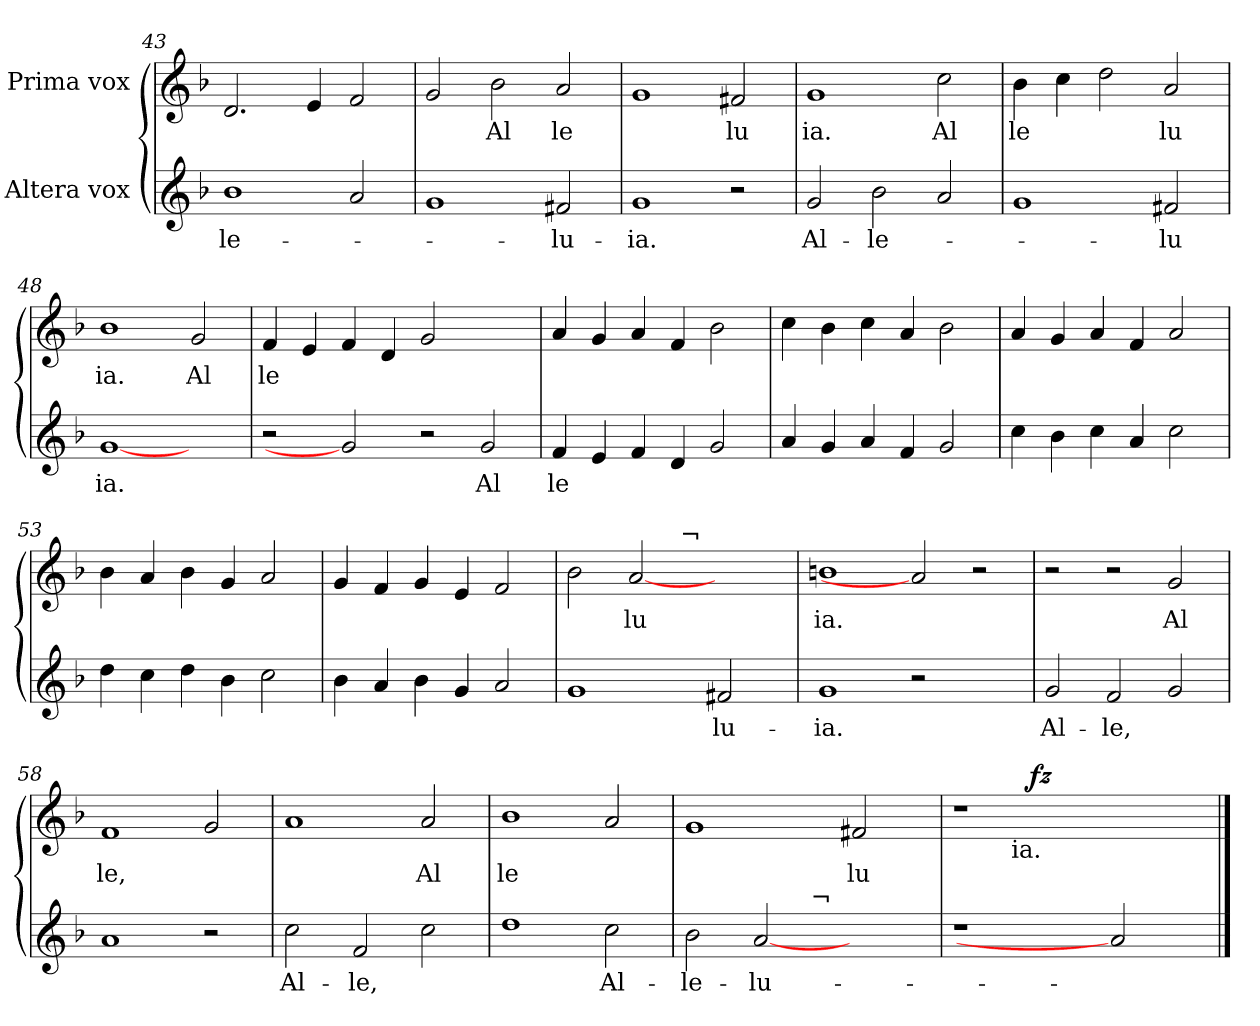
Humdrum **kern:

**kern	**text	**kern	**text	**dynam
*part2	*part2	*part1	*part1	*part1
*staff2	*staff2	*staff1	*staff1	*staff1
*I"Altera vox	*	*I"Prima vox	*	*
*clefG2	*	*clefG2	*	*
*k[b-]	*	*k[b-]	*	*
*F:	*	*F:	*	*
=43	=43	=43	=43	=43
!	!LO:LY:b	!	!	!
1b-	-le-	2.d/	.	.
.	.	4e/	.	.
2a/	.	2f/	.	.
=44	=44	=44	=44	=44
1g	.	2g/	.	.
!	!	!	!LO:LY:b	!
.	.	2b-\	Al	.
!	!LO:LY:b	!	!LO:LY:b	!
2f#X/	-lu-	2a/	le	.
=45	=45	=45	=45	=45
!	!LO:LY:b	!	!	!
1g	-ia.	1g	.	.
!	!	!	!LO:LY:b	!
2r	.	2f#X/	lu	.
=46	=46	=46	=46	=46
!	!LO:LY:b	!	!LO:LY:b	!
2g/	Al-	1g	ia.	.
!	!LO:LY:b	!	!	!
2b-\	-le-	.	.	.
!	!	!	!LO:LY:b	!
2a/	.	2cc\	Al	.
!!LO:LB:g=z
=47	=47	=47	=47	=47
!	!	!	!LO:LY:b	!
1g	.	4b-\	le	.
.	.	4cc\	.	.
.	.	2dd\	.	.
!	!LO:LY:b	!	!LO:LY:b	!
2f#X/	-lu	2a/	lu	.
=48	=48	=48	=48	=48
!	!LO:LY:b	!	!LO:LY:b	!
[1g	ia.	1b-	ia.	.
!	!	!	!LO:LY:b	!
2ryy	.	2g/	Al	.
=49	=49	=49	=49	=49
!	!	!	!LO:LY:b	!
2r	.	4f/	le	.
.	.	4e/	.	.
2g]	.	4f/	.	.
.	.	4d/	.	.
2r	.	2g/	.	.
!	!LO:LY:b	!	!	!
2g/	Al	2ryy	.	.
=50	=50	=50	=50	=50
!	!LO:LY:b	!	!	!
4f/	le	4a/	.	.
4e/	.	4g/	.	.
4f/	.	4a/	.	.
4d/	.	4f/	.	.
2g/	.	2b-\	.	.
=51	=51	=51	=51	=51
4a/	.	4cc\	.	.
4g/	.	4b-\	.	.
4a/	.	4cc\	.	.
4f/	.	4a/	.	.
2g/	.	2b-\	.	.
=52	=52	=52	=52	=52
4cc\	.	4a/	.	.
4b-\	.	4g/	.	.
4cc\	.	4a/	.	.
4a/	.	4f/	.	.
2cc\	.	2a/	.	.
=53	=53	=53	=53	=53
4dd\	.	4b-\	.	.
4cc\	.	4a/	.	.
4dd\	.	4b-\	.	.
4b-\	.	4g/	.	.
2cc\	.	2a/	.	.
!!LO:LB:g=z
=54	=54	=54	=54	=54
4b-\	.	4g/	.	.
4a/	.	4f/	.	.
4b-\	.	4g/	.	.
4g/	.	4e/	.	.
2a/	.	2f/	.	.
=55	=55	=55	=55	=55
!	!	!LO:TX:a:t=¬	!	!
*	*	*^	*	*
1g	.	2b-\	2ryy	.	.
!	!	!	!	!LO:LY:b	!
.	.	[2a	4ryy	lu	.
.	.	.	32ryy	.	.
!	!	!	!LO:TX:a:t=¬	!	!
.	.	.	2ryy	.	.
!	!LO:LY:b	!	!	!	!
2f#X/	lu-	2ryy	.	.	.
.	.	.	8..ryy	.	.
=56	=56	=56	=56	=56	=56
!	!LO:LY:b	!	!	!LO:LY:b	!
*	*	*v	*v	*	*
1g	-ia.	1bn	ia.	.
2r	.	2a]	.	.
2ryy	.	2r	.	.
=57	=57	=57	=57	=57
!	!LO:LY:b	!	!	!
2g/	Al-	2r	.	.
!	!LO:LY:b	!	!	!
2f/	-le,	2r	.	.
!	!	!	!LO:LY:b	!
2g/	.	2g/	Al	.
=58	=58	=58	=58	=58
!	!	!	!LO:LY:b	!
1a	.	1f	le,	.
2r	.	2g/	.	.
=59	=59	=59	=59	=59
!	!LO:LY:b	!	!	!
2cc\	Al-	1a	.	.
!	!LO:LY:b	!	!	!
2f/	-le,	.	.	.
!	!	!	!LO:LY:b	!
2cc\	.	2a/	Al	.
=60	=60	=60	=60	=60
!	!	!	!LO:LY:b	!
1dd	.	1b-	le	.
!	!LO:LY:b	!	!	!
2cc\	Al-	2a/	.	.
=61	=61	=61	=61	=61
!LO:TX:a:t=¬	!	!	!	!
!	!LO:LY:b	!	!	!
*^	*	*	*	*
2b-\	2ryy	-le-	1g	.	.
!	!	!LO:LY:b	!	!	!
[2a	4ryy	-lu-	.	.	.
.	32ryy	.	.	.	.
!	!LO:TX:a:t=¬	!	!	!	!
.	2ryy	.	.	.	.
!	!	!	!	!LO:LY:b	!
2ryy	.	.	2f#X/	lu	.
.	8..ryy	.	.	.	.
*v	*v	*	*	*	*
=62	=62	=62	=62	=62
*	*	*^	*	*
*	*	*	*^	*	*
1r	.	1r	4ryy	4ryy	.	.
.	.	.	16.ryy	32ryy	.	.
!	!	!	!	!LO:TX:b:t=ia.	!	!
.	.	.	.	1ryy	.	.
!	!	!	!	!	!	!LO:DY:b
.	.	.	1ryy	.	.	fz
2a]	.	2ryy	.	.	.	.
.	.	.	.	8..ryy	.	.
.	.	.	8ryy	.	.	.
.	.	.	32ryy	.	.	.
*	*	*v	*v	*v	*	*
==	==	==	==	==
*-	*-	*-	*-	*-
